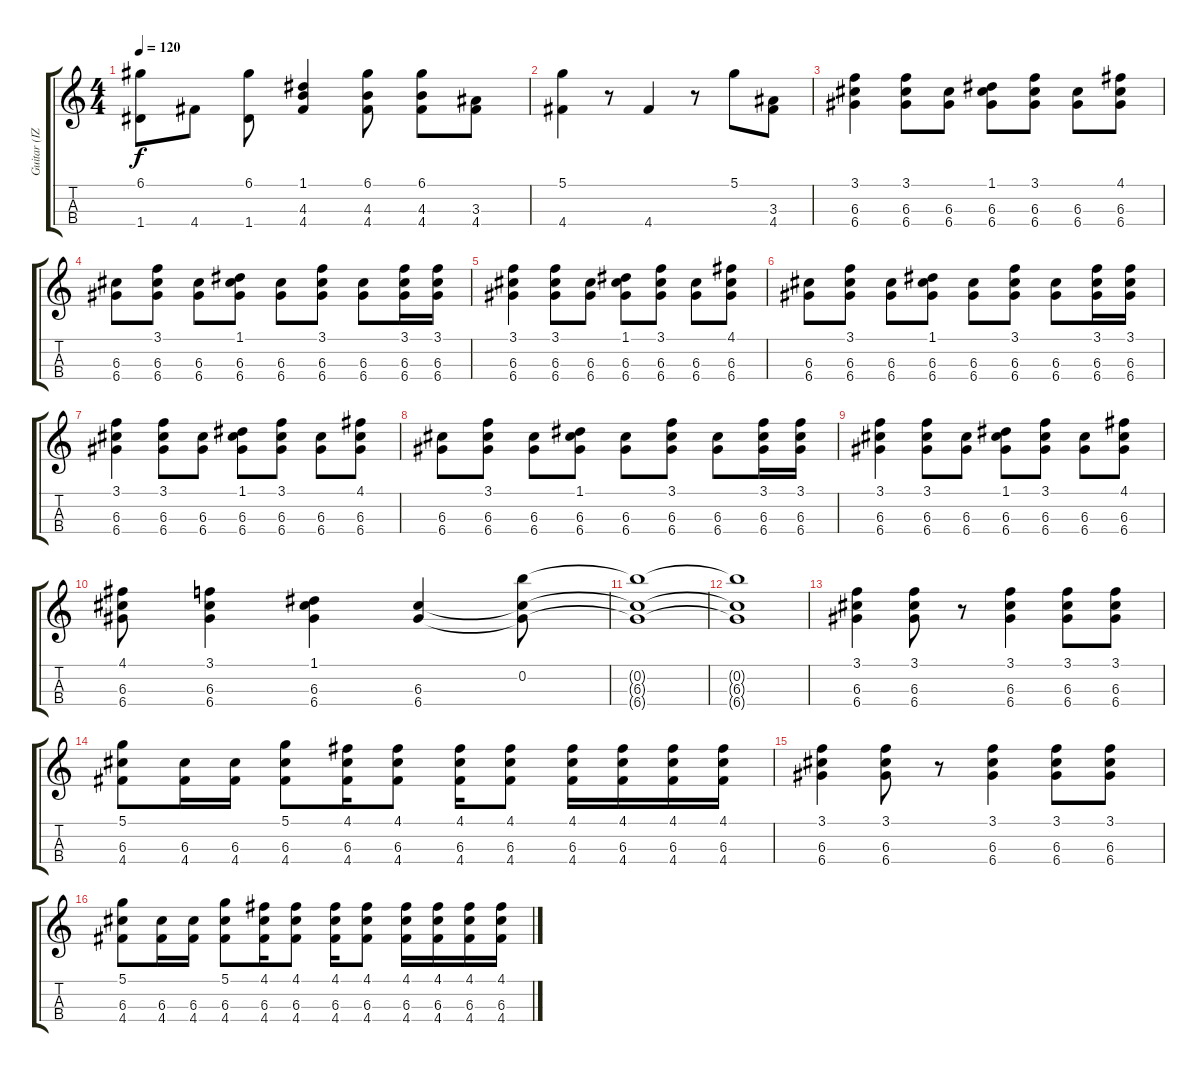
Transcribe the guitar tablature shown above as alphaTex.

\track ("Guitar (IZZY)" "Guitar (IZ") {instrument acousticguitarnylon}
\staff {score tabs}
\tuning (D4 B4 G3 D3) {hide}
\ts (4 4)
\tempo 120
\clef g2
\ks c
(6.1 1.4).8{dy f} 4.4.8 (6.1 1.4).8 (1.1 4.3 4.4).4 (6.1 4.3 4.4).8 (6.1 4.3 4.4).8 (3.3 4.4).8 |
(5.1 4.4).4 r.8 4.4.4 r.8 5.1.8 (3.3 4.4).8 |
(3.1 6.3 6.4).4 (3.1 6.3 6.4).8 (6.3 6.4).8 (1.1 6.3 6.4).8 (3.1 6.3 6.4).8 (6.3 6.4).8 (4.1 6.3 6.4).8 |
(6.3 6.4).8 (3.1 6.3 6.4).8 (6.3 6.4).8 (1.1 6.3 6.4).8 (6.3 6.4).8 (3.1 6.3 6.4).8 (6.3 6.4).8 (3.1 6.3 6.4).16 (3.1 6.3 6.4).16 |
(3.1 6.3 6.4).4 (3.1 6.3 6.4).8 (6.3 6.4).8 (1.1 6.3 6.4).8 (3.1 6.3 6.4).8 (6.3 6.4).8 (4.1 6.3 6.4).8 |
(6.3 6.4).8 (3.1 6.3 6.4).8 (6.3 6.4).8 (1.1 6.3 6.4).8 (6.3 6.4).8 (3.1 6.3 6.4).8 (6.3 6.4).8 (3.1 6.3 6.4).16 (3.1 6.3 6.4).16 |
(3.1 6.3 6.4).4 (3.1 6.3 6.4).8 (6.3 6.4).8 (1.1 6.3 6.4).8 (3.1 6.3 6.4).8 (6.3 6.4).8 (4.1 6.3 6.4).8 |
(6.3 6.4).8 (3.1 6.3 6.4).8 (6.3 6.4).8 (1.1 6.3 6.4).8 (6.3 6.4).8 (3.1 6.3 6.4).8 (6.3 6.4).8 (3.1 6.3 6.4).16 (3.1 6.3 6.4).16 |
(3.1 6.3 6.4).4 (3.1 6.3 6.4).8 (6.3 6.4).8 (1.1 6.3 6.4).8 (3.1 6.3 6.4).8 (6.3 6.4).8 (4.1 6.3 6.4).8 |
(4.1 6.3 6.4).8 (3.1 6.3 6.4).4 (1.1 6.3 6.4).4 (6.3 6.4).4 (0.2 6.3{t} 6.4{t}).8 |
(0.2{t} 6.3{t} 6.4{t}).1 |
(0.2{t} 6.3{t} 6.4{t}).1 |
(3.1 6.3 6.4).4 (3.1 6.3 6.4).8 r.8 (3.1 6.3 6.4).4 (3.1 6.3 6.4).8 (3.1 6.3 6.4).8 |
(5.1 6.3 4.4).8 (6.3 4.4).16 (6.3 4.4).16 (5.1 6.3 4.4).8 (4.1 6.3 4.4).16 (4.1 6.3 4.4).8 (4.1 6.3 4.4).16 (4.1 6.3 4.4).8 (4.1 6.3 4.4).16 (4.1 6.3 4.4).16 (4.1 6.3 4.4).16 (4.1 6.3 4.4).16 |
(3.1 6.3 6.4).4 (3.1 6.3 6.4).8 r.8 (3.1 6.3 6.4).4 (3.1 6.3 6.4).8 (3.1 6.3 6.4).8 |
(5.1 6.3 4.4).8 (6.3 4.4).16 (6.3 4.4).16 (5.1 6.3 4.4).8 (4.1 6.3 4.4).16 (4.1 6.3 4.4).8 (4.1 6.3 4.4).16 (4.1 6.3 4.4).8 (4.1 6.3 4.4).16 (4.1 6.3 4.4).16 (4.1 6.3 4.4).16 (4.1 6.3 4.4).16
